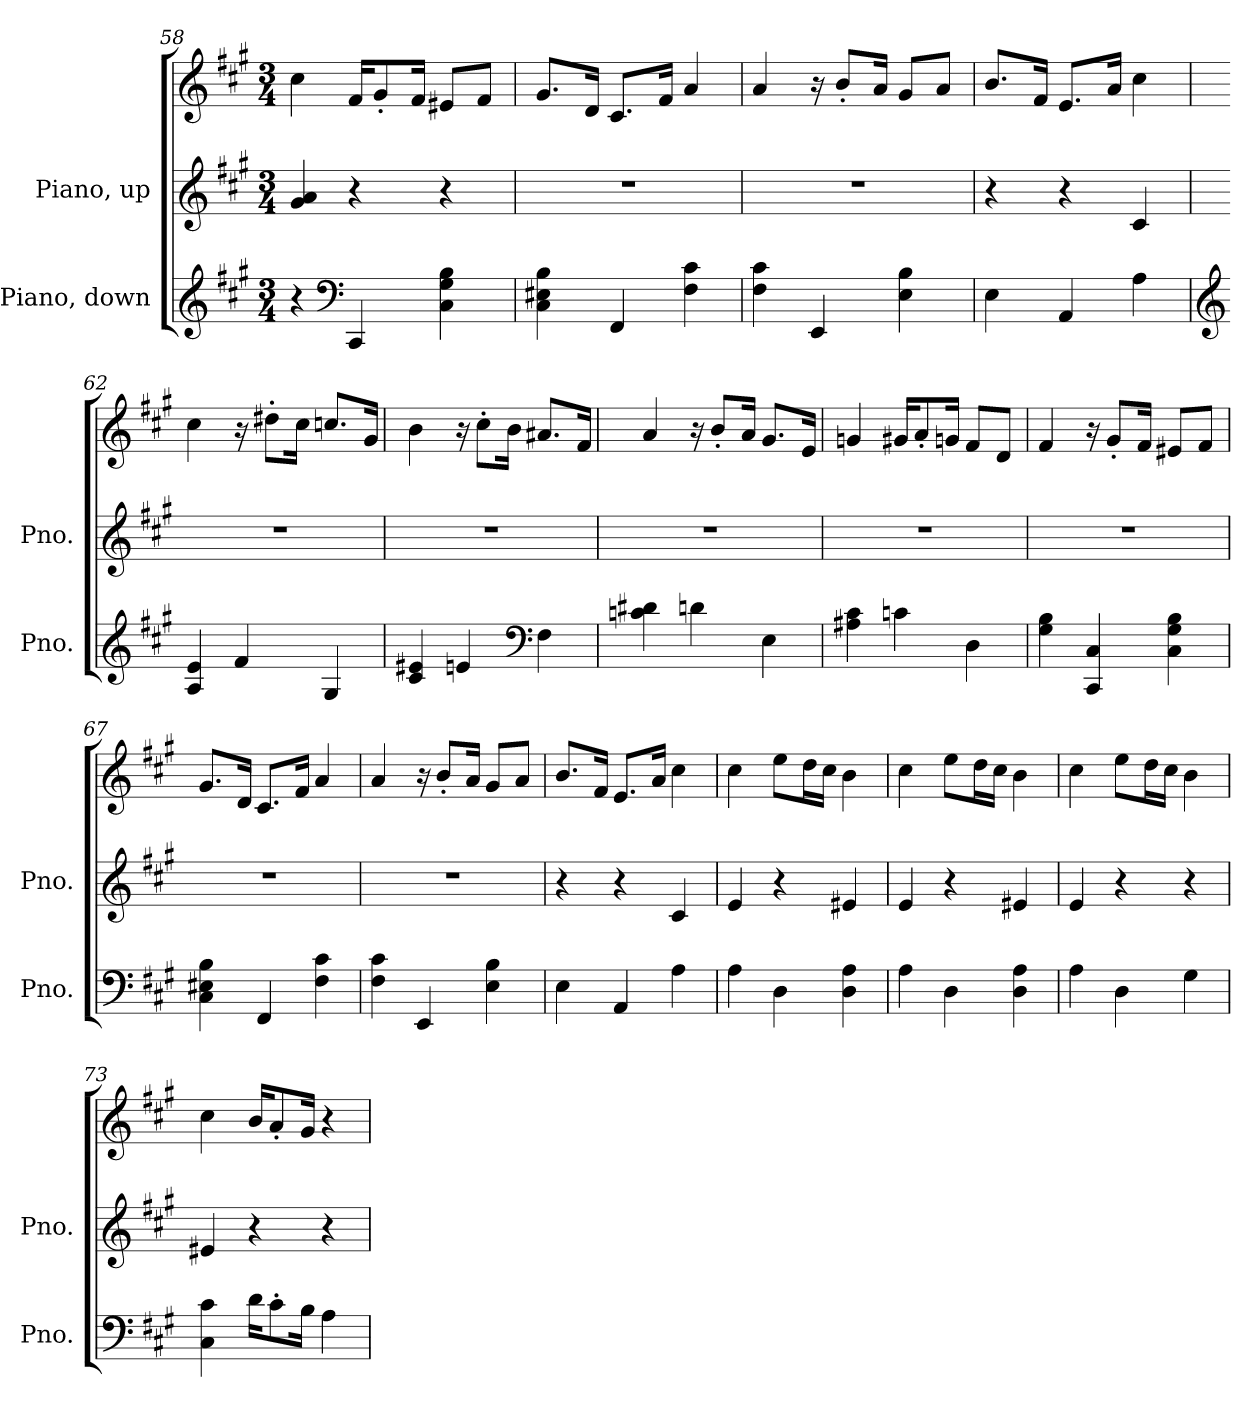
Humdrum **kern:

**kern	**kern	**kern
*part2	*part1	*part1
*staff3	*staff2	*staff1
*I"Piano, down	*I"Piano, up	*
*I'Pno.	*I'Pno.	*
*clefG2	*clefG2	*clefG2
*k[f#c#g#]	*k[f#c#g#]	*k[f#c#g#]
*M3/4	*M3/4	*M3/4
=58	=58	=58
4r	4g#/ 4a/	4cc#\
*clefF4	*	*
4CC#/	4r	16f#/KL
.	.	8g#'/
.	.	16f#/Jk
4C#\ 4G#\ 4B\	4r	8e#X/L
.	.	8f#/J
=59	=59	=59
4C#\ 4E#X\ 4B\	2.r	8.g#/L
.	.	16d/Jk
4FF#/	.	8.c#/L
.	.	16f#/Jk
4F#\ 4c#\	.	4a/
=60	=60	=60
4F#\ 4c#\	2.r	4a/
4EE/	.	16r
.	.	8b'/L
.	.	16a/Jk
4E\ 4B\	.	8g#/L
.	.	8a/J
=61	=61	=61
4E\	4r	8.b/L
.	.	16f#/Jk
4AA/	4r	8.e/L
.	.	16a/Jk
4A\	4c#/	4cc#\
!!LO:LB:g=z
=62	=62	=62
*clefG2	*	*
4A/ 4e/	2.r	4cc#\
4f#/	.	16r
.	.	8dd#X'\L
.	.	16cc#\Jk
4G#/	.	8.ccn/L
.	.	16g#/Jk
=63	=63	=63
4c#/ 4e#X/	2.r	4b\
4en/	.	16r
.	.	8cc#'\L
.	.	16b\Jk
*clefF4	*	*
4F#\	.	8.a#X/L
.	.	16f#/Jk
=64	=64	=64
4cn\ 4d#X\	2.r	4a/
4dn\	.	16r
.	.	8b'/L
.	.	16a/Jk
4E\	.	8.g#/L
.	.	16e/Jk
=65	=65	=65
4A#X\ 4c#\	2.r	4gn/
4cn\	.	16g#X/KL
.	.	8a'/
.	.	16gn/Jk
4D\	.	8f#/L
.	.	8d/J
=66	=66	=66
4G#\ 4B\	2.r	4f#/
4CC#/ 4C#/	.	16r
.	.	8g#'/L
.	.	16f#/Jk
4C#\ 4G#\ 4B\	.	8e#X/L
.	.	8f#/J
!!LO:LB:g=z
=67	=67	=67
4C#\ 4E#X\ 4B\	2.r	8.g#/L
.	.	16d/Jk
4FF#/	.	8.c#/L
.	.	16f#/Jk
4F#\ 4c#\	.	4a/
=68	=68	=68
4F#\ 4c#\	2.r	4a/
4EE/	.	16r
.	.	8b'/L
.	.	16a/Jk
4E\ 4B\	.	8g#/L
.	.	8a/J
=69	=69	=69
4E\	4r	8.b/L
.	.	16f#/Jk
4AA/	4r	8.e/L
.	.	16a/Jk
4A\	4c#/	4cc#\
=70	=70	=70
4A\	4e/	4cc#\
4D\	4r	8ee\L
.	.	16dd\L
.	.	16cc#\JJ
4D\ 4A\	4e#X/	4b\
=71	=71	=71
4A\	4e/	4cc#\
4D\	4r	8ee\L
.	.	16dd\L
.	.	16cc#\JJ
4D\ 4A\	4e#X/	4b\
=72	=72	=72
4A\	4e/	4cc#\
4D\	4r	8ee\L
.	.	16dd\L
.	.	16cc#\JJ
4G#\	4r	4b\
!!LO:LB:g=z
=73	=73	=73
4C#\ 4c#\	4e#X/	4cc#\
16d\KL	4r	16b/KL
8c#'\	.	8a'/
16B\Jk	.	16g#/Jk
4A\	4r	4r
=	=	=
*-	*-	*-
